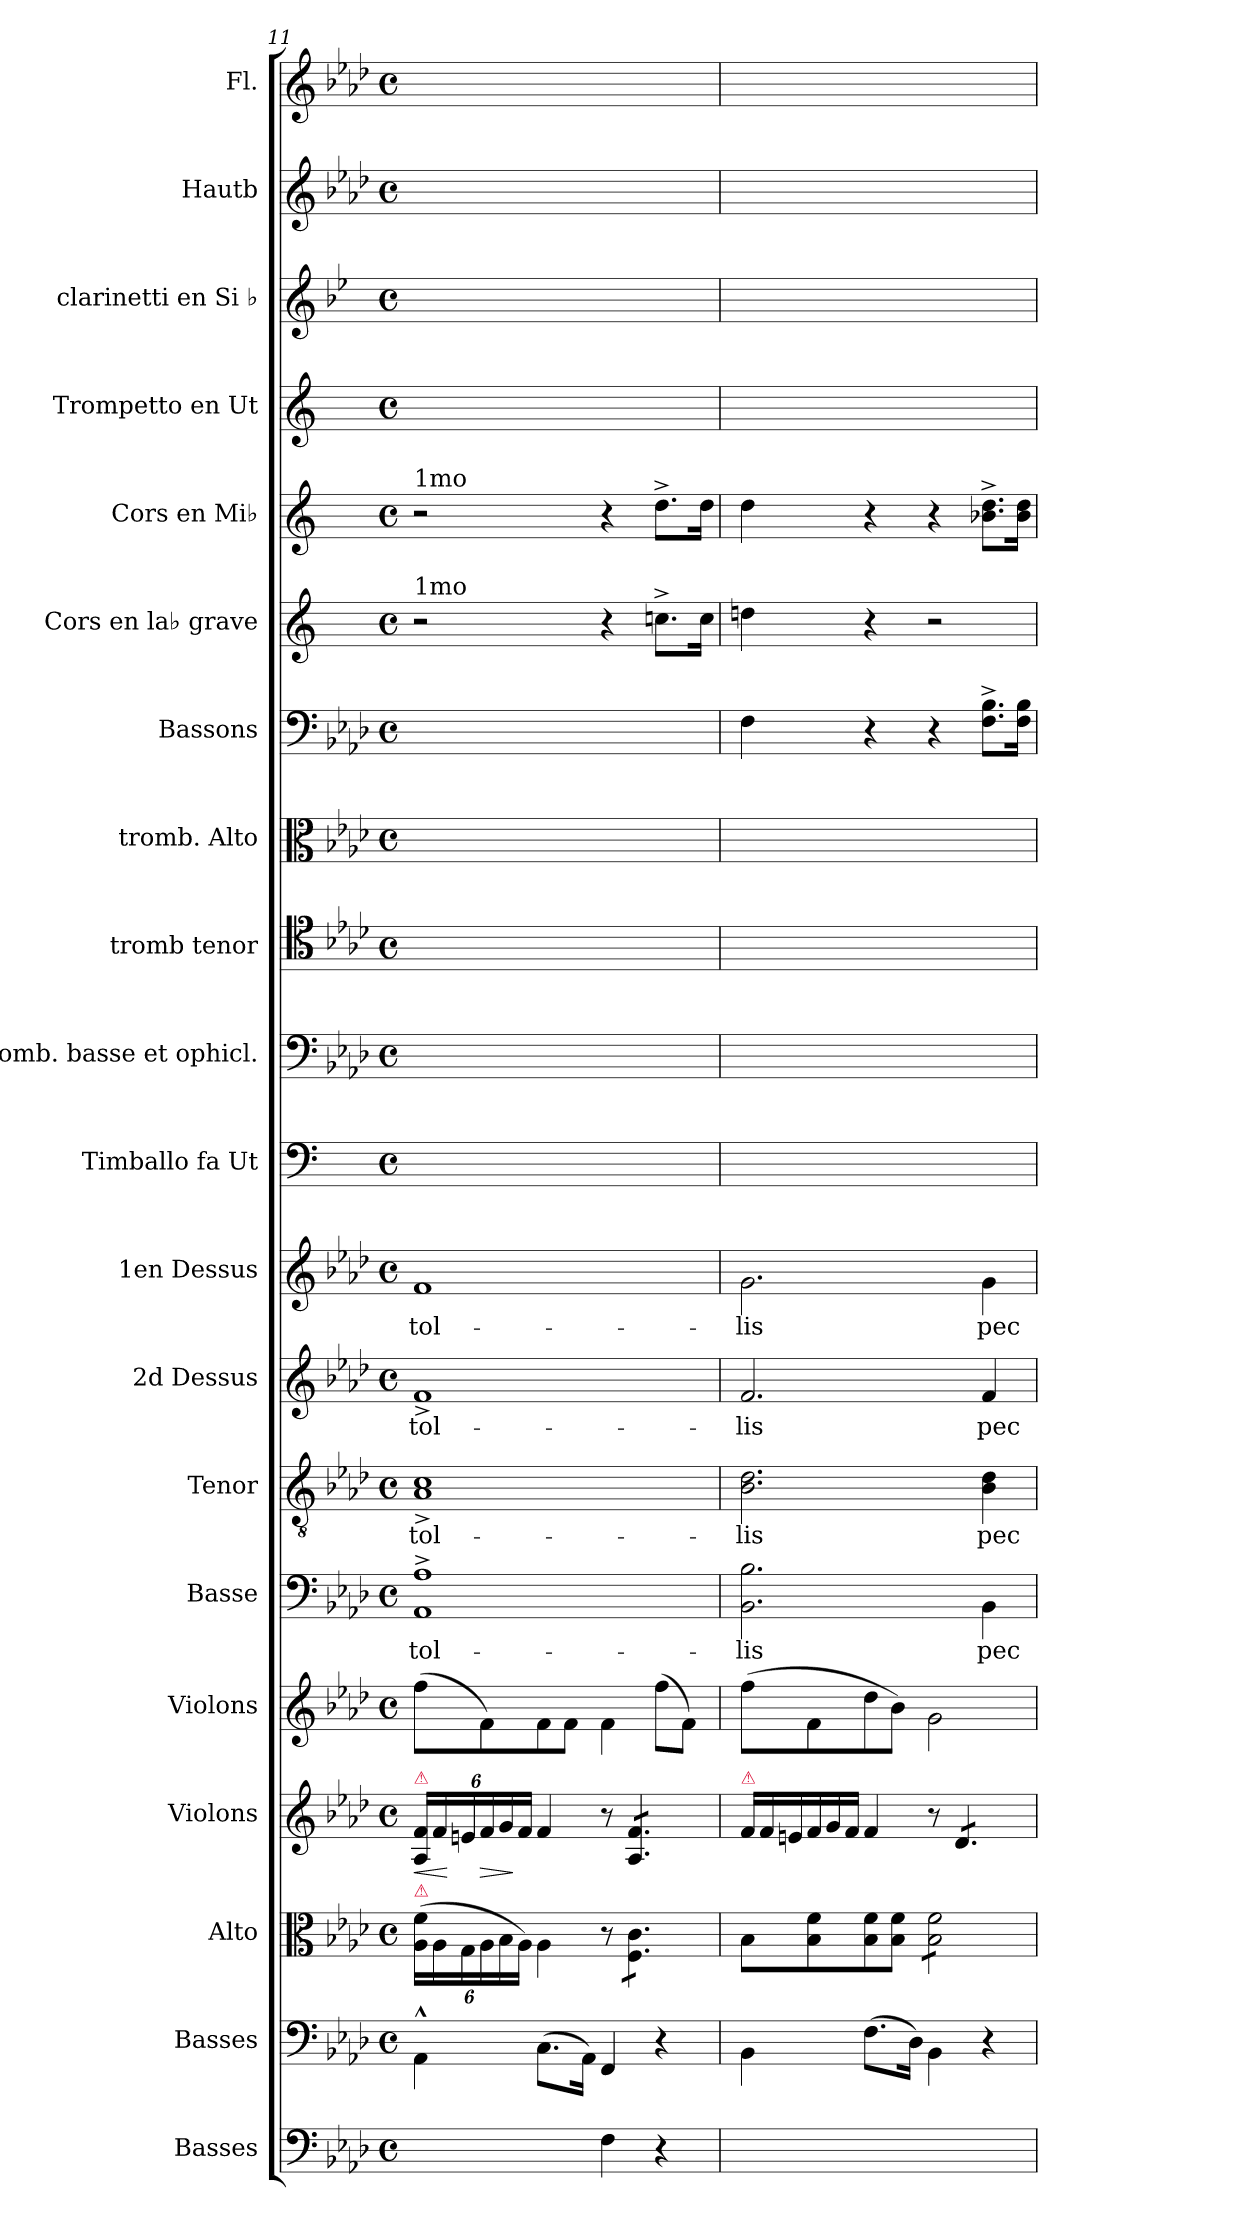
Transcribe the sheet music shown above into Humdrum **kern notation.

**kern	**kern	**kern	**kern	**dynam	**kern	**kern	**text	**kern	**text	**kern	**text	**kern	**text	**kern	**kern	**kern	**kern	**kern	**kern	**kern	**kern	**kern	**kern	**kern
*part20	*part19	*part18	*part17	*part17	*part16	*part15	*part15	*part14	*part14	*part13	*part13	*part12	*part12	*part11	*part10	*part9	*part8	*part7	*part6	*part5	*part4	*part3	*part2	*part1
*staff20	*staff19	*staff18	*staff17	*staff17	*staff16	*staff15	*staff15	*staff14	*staff14	*staff13	*staff13	*staff12	*staff12	*staff11	*staff10	*staff9	*staff8	*staff7	*staff6	*staff5	*staff4	*staff3	*staff2	*staff1
*I"Basses	*I"Basses	*I"Alto	*I"Violons	*	*I"Violons	*I"Basse	*	*I"Tenor	*	*I"2d Dessus	*	*I"1en Dessus	*	*I"Timballo fa Ut	*I"Tromb. basse et ophicl.	*I"tromb tenor	*I"tromb. Alto	*I"Bassons	*I"Cors en la♭ grave	*I"Cors en Mi♭	*I"Trompetto en Ut	*I"clarinetti en Si ♭	*I"Hautb	*I"Fl.
*	*	*I'A	*I'Vln	*	*I'Vln	*I'B	*	*I'T	*	*	*	*	*	*	*I'B	*I'T	*I'A	*I'Bsn	*	*	*	*I'Cl	*	*I'Fl
*clefF4	*clefF4	*clefC3	*clefG2	*	*clefG2	*clefF4	*	*clefGv2	*	*clefG2	*	*clefG2	*	*clefF4	*clefF4	*clefC4	*clefC3	*clefF4	*clefG2	*clefG2	*clefG2	*clefG2	*clefG2	*clefG2
*	*	*	*	*	*	*	*	*	*	*	*	*	*	*	*	*	*	*	*ITrd2c4	*ITrd5c9	*	*ITrd1c2	*	*
*k[b-e-a-d-]	*k[b-e-a-d-]	*k[b-e-a-d-]	*k[b-e-a-d-]	*	*k[b-e-a-d-]	*k[b-e-a-d-]	*	*k[b-e-a-d-]	*	*k[b-e-a-d-]	*	*k[b-e-a-d-]	*	*	*k[b-e-a-d-]	*k[b-e-a-d-]	*k[b-e-a-d-]	*k[b-e-a-d-]	*	*	*	*k[b-e-a-d-]	*k[b-e-a-d-]	*k[b-e-a-d-]
*f:	*f:	*f:	*f:	*	*f:	*f:	*	*f:	*	*f:	*	*f:	*	*	*f:	*f:	*f:	*f:	*	*	*	*f:	*f:	*f:
*M4/4	*M4/4	*M4/4	*M4/4	*	*M4/4	*M4/4	*	*M4/4	*	*M4/4	*	*M4/4	*	*M4/4	*M4/4	*M4/4	*M4/4	*M4/4	*M4/4	*M4/4	*M4/4	*M4/4	*M4/4	*M4/4
*met(c)	*met(c)	*met(c)	*met(c)	*	*met(c)	*met(c)	*	*met(c)	*	*met(c)	*	*met(c)	*	*met(c)	*met(c)	*met(c)	*met(c)	*met(c)	*met(c)	*met(c)	*met(c)	*met(c)	*met(c)	*met(c)
*	*	*	*Xbrackettup	*	*	*	*	*	*	*	*	*	*	*	*	*	*	*	*	*	*	*	*	*
=11	=11	=11	=11	=11	=11	=11	=11	=11	=11	=11	=11	=11	=11	=11	=11	=11	=11	=11	=11	=11	=11	=11	=11	=11
!	!	!	!	!	!	!	!	!	!	!	!	!	!	!	!	!	!	!	!	!LO:TX:a:t=1mo	!	!	!	!
!	!	!	!	!	!	!	!	!	!	!	!	!	!	!	!	!	!	!	!LO:TX:a:t=1mo	!	!	!	!	!
!	!	!	!LO:TX:a:color=crimson:t=⚠	!	!	!	!	!	!	!	!	!	!	!	!	!	!	!	!	!	!	!	!	!
!	!	!LO:TX:a:color=crimson:t=⚠	!	!	!	!	!	!	!	!	!	!	!	!	!	!	!	!	!	!	!	!	!	!
!	!	!	!	!LO:HP:b	!	!	!LO:LY:i	!	!LO:LY:i	!	!LO:LY:i	!	!	!	!	!	!	!	!	!	!	!	!	!
4AA-^^\yy	4AA-^^\	(24A-\ 24f\LL	24A-/ 24f/LL	<	(8ff\L	1AA-^\ 1A-^\	tol-	1A-^/ 1c^/	tol-	1f^>/	tol-	1f/	tol-	1ryy	1ryy	1ryy	1ryy	1ryy	2r	2r	1ryy	1ryy	1ryy	1ryy
.	.	24A-\	24f/	.	.	.	.	.	.	.	.	.	.	.	.	.	.	.	.	.	.	.	.	.
.	.	24G\	24en/	[	.	.	.	.	.	.	.	.	.	.	.	.	.	.	.	.	.	.	.	.
!	!	!	!	!LO:HP:b	!	!	!	!	!	!	!	!	!	!	!	!	!	!	!	!	!	!	!	!
.	.	24A-\	24f/	>	8f\)	.	.	.	.	.	.	.	.	.	.	.	.	.	.	.	.	.	.	.
.	.	24B-\	24g/	.	.	.	.	.	.	.	.	.	.	.	.	.	.	.	.	.	.	.	.	.
.	.	24A-\JJ)	24f/JJ	]	.	.	.	.	.	.	.	.	.	.	.	.	.	.	.	.	.	.	.	.
8.C\Lyy	(8.C\L	4A-\	4f/	.	8f\	.	.	.	.	.	.	.	.	.	.	.	.	.	.	.	.	.	.	.
.	.	.	.	.	8f\J	.	.	.	.	.	.	.	.	.	.	.	.	.	.	.	.	.	.	.
16AA-\Jkyy	16AA-\Jk)	.	.	.	.	.	.	.	.	.	.	.	.	.	.	.	.	.	.	.	.	.	.	.
4F\	4FF/	8r	8r	.	4f\	.	.	.	.	.	.	.	.	.	.	.	.	.	4r	4r	.	.	.	.
*	*	*tremolo	*	*	*	*	*	*	*	*	*	*	*	*	*	*	*	*	*	*	*	*	*	*
*	*	*	*tremolo	*	*	*	*	*	*	*	*	*	*	*	*	*	*	*	*	*	*	*	*	*
.	.	8F\ 8c\L	8A-/ 8f/L	.	.	.	.	.	.	.	.	.	.	.	.	.	.	.	.	.	.	.	.	.
4r	4r	8F\ 8c\	8A-/ 8f/	.	(8ff\L	.	.	.	.	.	.	.	.	.	.	.	.	.	8.a-X^\L	8.f^\L	.	.	.	.
.	.	8F\ 8c\J	8A-/ 8f/J	.	8f\J)	.	.	.	.	.	.	.	.	.	.	.	.	.	.	.	.	.	.	.
*	*	*	*Xtremolo	*	*	*	*	*	*	*	*	*	*	*	*	*	*	*	*	*	*	*	*	*
*	*	*Xtremolo	*	*	*	*	*	*	*	*	*	*	*	*	*	*	*	*	*	*	*	*	*	*
.	.	.	.	.	.	.	.	.	.	.	.	.	.	.	.	.	.	.	16a-\Jk	16f\Jk	.	.	.	.
=12	=12	=12	=12	=12	=12	=12	=12	=12	=12	=12	=12	=12	=12	=12	=12	=12	=12	=12	=12	=12	=12	=12	=12	=12
*	*	*	*Xtuplet	*	*	*	*	*	*	*	*	*	*	*	*	*	*	*	*	*	*	*	*	*
!	!	!	!LO:TX:a:color=crimson:t=⚠	!	!	!	!	!	!	!	!	!	!	!	!	!	!	!	!	!	!	!	!	!
!	!	!	!	!	!	!	!LO:LY:i	!	!LO:LY:i	!	!LO:LY:i	!	!	!	!	!	!	!	!	!	!	!	!	!
4BB-\yy	4BB-\	8B-\L	24f/LL	.	(8ff\L	2.BB-\ 2.B-\	-lis	2.B-\ 2.d-\	-lis	2.f/	-lis	2.g\	-lis	1ryy	1ryy	1ryy	1ryy	4F\	4b-X\	4f\	1ryy	1ryy	1ryy	1ryy
.	.	.	24f/	.	.	.	.	.	.	.	.	.	.	.	.	.	.	.	.	.	.	.	.	.
.	.	.	24en/	.	.	.	.	.	.	.	.	.	.	.	.	.	.	.	.	.	.	.	.	.
.	.	8B-\ 8f\	24f/	.	8f\	.	.	.	.	.	.	.	.	.	.	.	.	.	.	.	.	.	.	.
.	.	.	24g/	.	.	.	.	.	.	.	.	.	.	.	.	.	.	.	.	.	.	.	.	.
.	.	.	24f/JJ	.	.	.	.	.	.	.	.	.	.	.	.	.	.	.	.	.	.	.	.	.
8.F\Lyy	(8.F\L	8B-\ 8f\	4f/	.	8dd-\	.	.	.	.	.	.	.	.	.	.	.	.	4r	4r	4r	.	.	.	.
.	.	8B-\ 8f\J	.	.	8b-\J)	.	.	.	.	.	.	.	.	.	.	.	.	.	.	.	.	.	.	.
16D-\Jkyy	16D-\Jk)	.	.	.	.	.	.	.	.	.	.	.	.	.	.	.	.	.	.	.	.	.	.	.
*	*	*tremolo	*	*	*	*	*	*	*	*	*	*	*	*	*	*	*	*	*	*	*	*	*	*
4BB-\yy	4BB-\	8B-\ 8f\L	8r	.	2g\	.	.	.	.	.	.	.	.	.	.	.	.	4r	2r	4r	.	.	.	.
*	*	*	*tremolo	*	*	*	*	*	*	*	*	*	*	*	*	*	*	*	*	*	*	*	*	*
.	.	8B-\ 8f\	8d-/L	.	.	.	.	.	.	.	.	.	.	.	.	.	.	.	.	.	.	.	.	.
!	!	!	!	!	!	!	!LO:LY:i	!	!LO:LY:i	!	!LO:LY:i	!	!	!	!	!	!	!	!	!	!	!	!	!
4ryy	4r	8B-\ 8f\	8d-/	.	.	4BB-\	pec-	4B-\ 4d-\	pec-	4f/	pec-	4g\	pec-	.	.	.	.	8.F^\ 8.B-^\L	.	8.d-X^\ 8.f^\L	.	.	.	.
.	.	8B-\ 8f\J	8d-/J	.	.	.	.	.	.	.	.	.	.	.	.	.	.	.	.	.	.	.	.	.
*	*	*	*Xtremolo	*	*	*	*	*	*	*	*	*	*	*	*	*	*	*	*	*	*	*	*	*
*	*	*Xtremolo	*	*	*	*	*	*	*	*	*	*	*	*	*	*	*	*	*	*	*	*	*	*
.	.	.	.	.	.	.	.	.	.	.	.	.	.	.	.	.	.	16F\ 16B-\Jk	.	16d-\ 16f\Jk	.	.	.	.
=	=	=	=	=	=	=	=	=	=	=	=	=	=	=	=	=	=	=	=	=	=	=	=	=
*-	*-	*-	*-	*-	*-	*-	*-	*-	*-	*-	*-	*-	*-	*-	*-	*-	*-	*-	*-	*-	*-	*-	*-	*-
